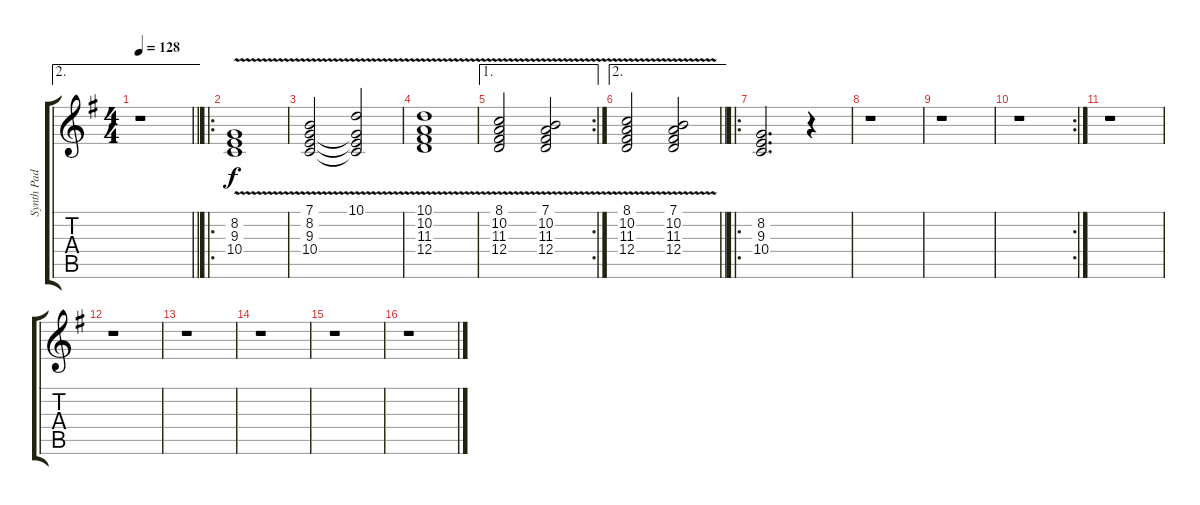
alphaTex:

\track ("Synth Pad" "Synth Pad") {instrument pad2warm}
\staff {score tabs}
\tuning (E4 B3 G3 D3 A2 E2) {hide}
\ae 2
\ts (4 4)
\tempo 128
\clef g2
\barLineRight lightlight
\ks g
r.1{dy f} |
\ro
(8.2{v} 9.3{v} 10.4{v}).1 |
(7.1{v} 8.2{v} 9.3{v} 10.4{v}).2 (10.1{v} 8.2{v t} 9.3{v t} 10.4{v t}).2 |
(10.1{v} 10.2{v} 11.3{v} 12.4{v}).1 |
\ae 1
\rc 2
(8.1{v} 10.2{v} 11.3{v} 12.4{v}).2 (7.1{v} 10.2{v} 11.3{v} 12.4{v}).2 |
\ae 2
\barLineRight lightlight
(8.1{v} 10.2{v} 11.3{v} 12.4{v}).2 (7.1{v} 10.2{v} 11.3{v} 12.4{v}).2 |
\ro
(8.2 9.3 10.4).2{d} r.4 |
r.1 |
r.1 |
\rc 2
r.1 |
r.1 |
r.1 |
r.1 |
r.1 |
r.1 |
r.1
